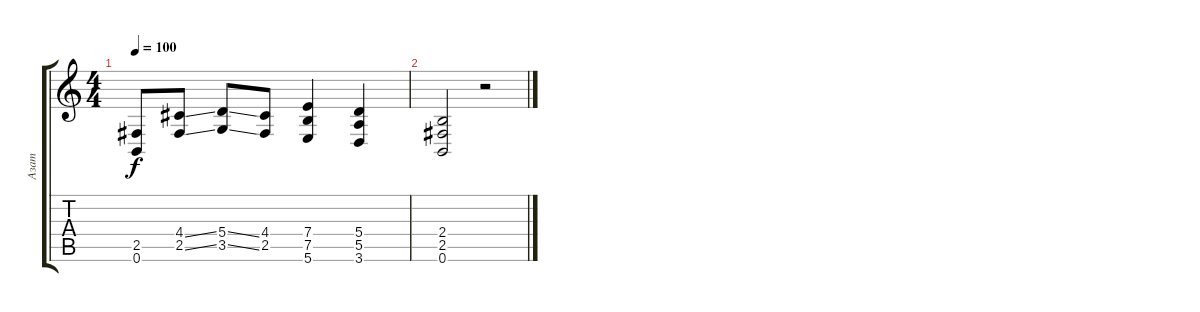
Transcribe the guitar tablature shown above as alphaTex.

\track ("Азат" "Азат") {instrument electricguitarjazz}
\staff {score tabs}
\tuning (B3 Gb3 D3 A2 E2 B1) {hide}
\ts (4 4)
\tempo 100
\clef g2
\ks c
(2.5 0.6).8{dy f instrument distortionguitar} (4.4{ss} 2.5{ss}).8 (5.4{ss} 3.5{ss}).8 (4.4 2.5).8 (7.4 7.5 5.6).4 (5.4 5.5 3.6).4 |
(2.4 2.5 0.6).2 r.2
